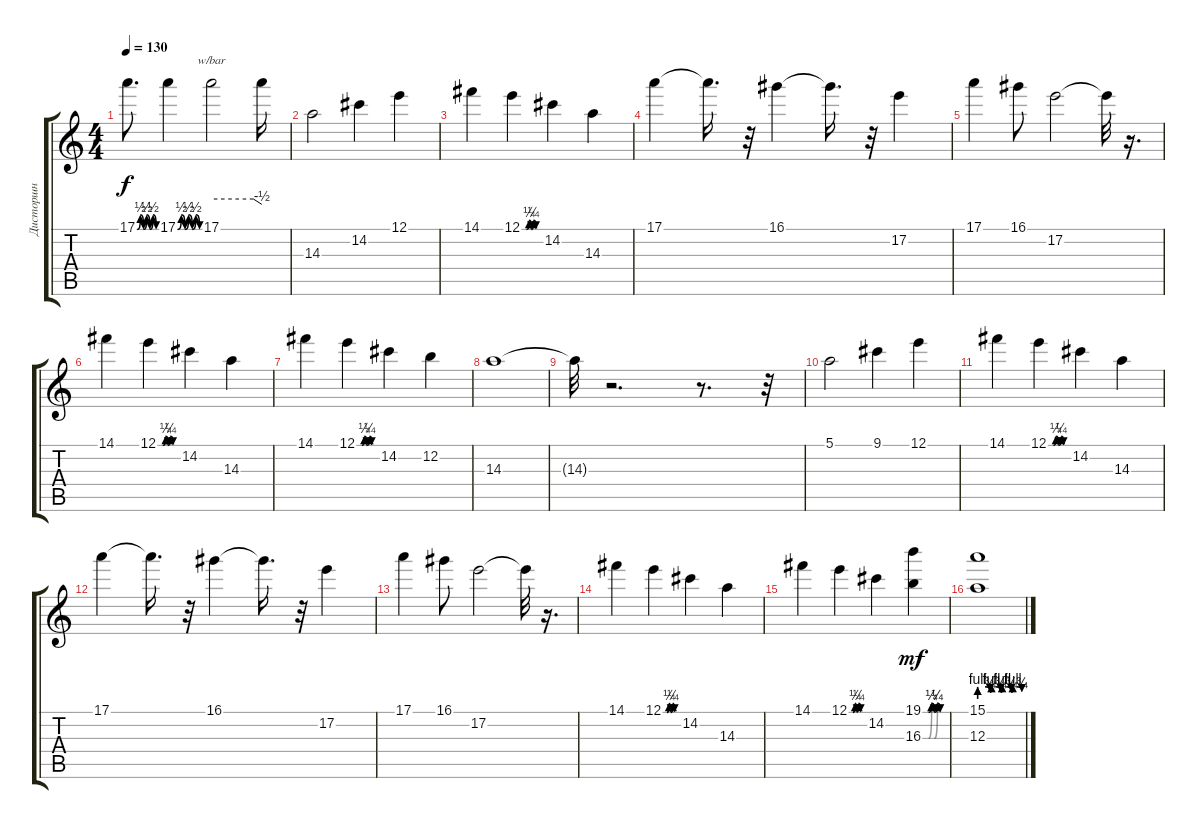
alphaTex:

\track ("Дисторшн" "Дисторшн") {instrument distortionguitar}
\staff {score tabs}
\tuning (E4 B3 G3 D3 A2 E2) {hide}
\ts (4 4)
\tempo 130
\clef g2
\ks c
17.1{be (custom 0 0 10 2 20 0 30 2 40 0 50 2 60 0)}.8{d dy f} 17.1{be (custom 0 0 10 2 20 0 30 2 40 0 50 2 60 0)}.4 17.1.2{tbe (custom default 0 0 50 0 60 -2)} 17.1{t}.16 |
14.3.2 14.2.4 12.1.4 |
14.1.4 12.1{be (custom 0 0 15 0 23 1 30 0 37 1 45 0 60 0)}.4 14.2.4 14.3.4 |
17.1.4 17.1{t}.16{d} r.32 16.1.4 16.1{t}.16{d} r.32 17.2.4 |
17.1.4 16.1.8 17.2.2 17.2{t}.32 r.16{d} |
14.1.4 12.1{be (custom 0 0 15 0 23 1 30 0 37 1 45 0 60 0)}.4 14.2.4 14.3.4 |
14.1.4 12.1{be (custom 0 0 15 0 22 1 29 0 38 1 44 0 60 0)}.4 14.2.4 12.2.4 |
14.3.1 |
14.3{t}.32 r.2{d} r.8{d} r.32 |
5.1.2 9.1.4 12.1.4 |
14.1.4 12.1{be (custom 0 0 15 0 22 1 30 0 38 1 45 0 60 0)}.4 14.2.4 14.3.4 |
17.1.4 17.1{t}.16{d} r.32 16.1.4 16.1{t}.16{d} r.32 17.2.4 |
17.1.4 16.1.8 17.2.2 17.2{t}.32 r.16{d} |
14.1.4 12.1{be (custom 0 0 15 0 23 1 30 0 38 1 45 0 60 0)}.4 14.2.4 14.3.4 |
14.1.4 12.1{be (custom 0 0 15 0 23 1 30 0 37 1 45 0 60 0)}.4 14.2.4 (19.1{be (custom 0 0 15 0 22 1 30 0 37 1 45 0 60 0)} 16.3{be (custom 0 0 15 0 23 1 30 0 38 1 45 0 60 0)}).4{dy mf} |
(15.1{be (custom 0 4 13 4 15 3 17 4 28 4 30 3 32 4 43 4 45 3 47 4 58 4 60 3)} 12.3{be (custom 0 4 13 4 15 3 17 4 28 4 30 3 32 4 43 4 45 3 47 4 58 4 60 3)}).1
